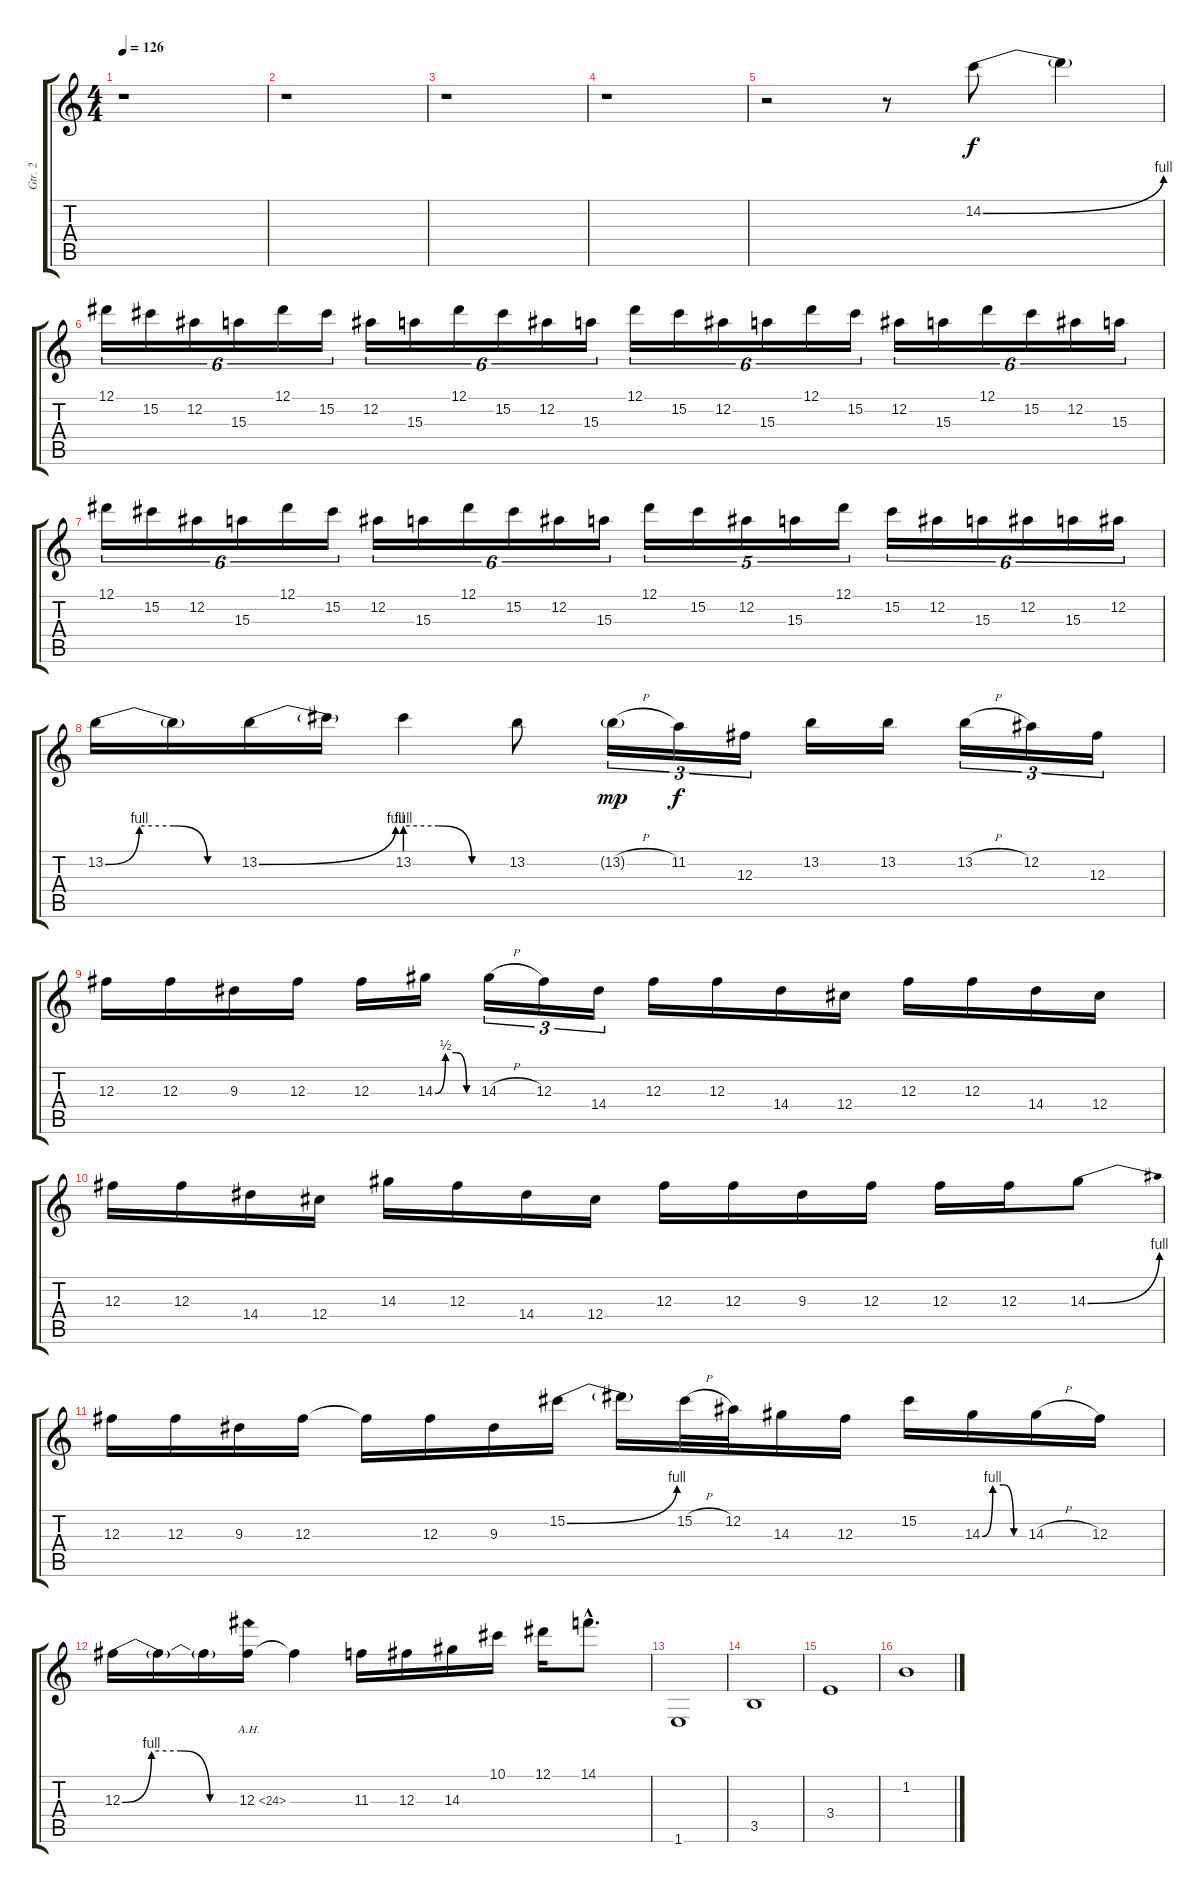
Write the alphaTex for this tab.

\track ("Gtr. 2" "Gtr. 2") {instrument distortionguitar}
\staff {score tabs}
\tuning (Eb4 Bb3 Gb3 Db3 Ab2 Eb2) {hide}
\ts (4 4)
\tempo 126
\clef g2
\ks c
r.1{dy f} |
r.1 |
r.1 |
r.1 |
r.2 r.8 14.2{be (bend 0 0 60 4)}.8 14.2{t}.4 |
12.1.16{tu (6 4)} 15.2.16{tu (6 4)} 12.2.16{tu (6 4)} 15.3.16{tu (6 4)} 12.1.16{tu (6 4)} 15.2.16{tu (6 4)} 12.2.16{tu (6 4)} 15.3.16{tu (6 4)} 12.1.16{tu (6 4)} 15.2.16{tu (6 4)} 12.2.16{tu (6 4)} 15.3.16{tu (6 4)} 12.1.16{tu (6 4)} 15.2.16{tu (6 4)} 12.2.16{tu (6 4)} 15.3.16{tu (6 4)} 12.1.16{tu (6 4)} 15.2.16{tu (6 4)} 12.2.16{tu (6 4)} 15.3.16{tu (6 4)} 12.1.16{tu (6 4)} 15.2.16{tu (6 4)} 12.2.16{tu (6 4)} 15.3.16{tu (6 4)} |
12.1.16{tu (6 4)} 15.2.16{tu (6 4)} 12.2.16{tu (6 4)} 15.3.16{tu (6 4)} 12.1.16{tu (6 4)} 15.2.16{tu (6 4)} 12.2.16{tu (6 4)} 15.3.16{tu (6 4)} 12.1.16{tu (6 4)} 15.2.16{tu (6 4)} 12.2.16{tu (6 4)} 15.3.16{tu (6 4)} 12.1.16{tu (5 4)} 15.2.16{tu (5 4)} 12.2.16{tu (5 4)} 15.3.16{tu (5 4)} 12.1.16{tu (5 4)} 15.2.16{tu (6 4)} 12.2.16{tu (6 4)} 15.3.16{tu (6 4)} 12.2.16{tu (6 4)} 15.3.16{tu (6 4)} 12.2.16{tu (6 4)} |
13.2{be (custom 0 0 15 4 30 4 45 0 60 0)}.16 13.2{t}.16 13.2{be (bend 0 0 60 4)}.16 13.2{t}.16 13.2{be (custom 0 4 20 4 40 0 60 0)}.4 13.2.8 13.2{h g}.16{tu (3 2) dy mp} 11.2.16{tu (3 2) dy f} 12.3.16{tu (3 2)} 13.2.16 13.2.16 13.2{h}.16{tu (3 2)} 12.2.16{tu (3 2)} 12.3.16{tu (3 2)} |
12.3.16 12.3.16 9.3.16 12.3.16 12.3.16 14.3{be (custom 0 0 15 2 30 2 45 0 60 0)}.16 14.3{h}.16{tu (3 2)} 12.3.16{tu (3 2)} 14.4.16{tu (3 2)} 12.3.16 12.3.16 14.4.16 12.4.16 12.3.16 12.3.16 14.4.16 12.4.16 |
12.3.16 12.3.16 14.4.16 12.4.16 14.3.16 12.3.16 14.4.16 12.4.16 12.3.16 12.3.16 9.3.16 12.3.16 12.3.16 12.3.16 14.3{be (bend 0 0 60 4)}.8 |
12.3.16 12.3.16 9.3.16 12.3.16 12.3{t}.16 12.3.16 9.3.16 15.2{be (bend 0 0 60 4)}.16 15.2{t}.16 15.2{h}.32 12.2.32 14.3.16 12.3.16 15.2.16 14.3{be (custom 0 0 15 4 30 4 45 0 60 0)}.16 14.3{h}.16 12.3.16 |
12.3{be (custom 0 0 15 4 30 4 45 0 60 0)}.16 12.3{t}.16 12.3{t}.16 12.3{ah 12}.16 12.3{t}.4 11.3.16 12.3.16 14.3.16 10.1.16 12.1.16 14.1{hac}.8{d} |
1.6.1 |
3.5.1 |
3.4.1 |
1.2.1
